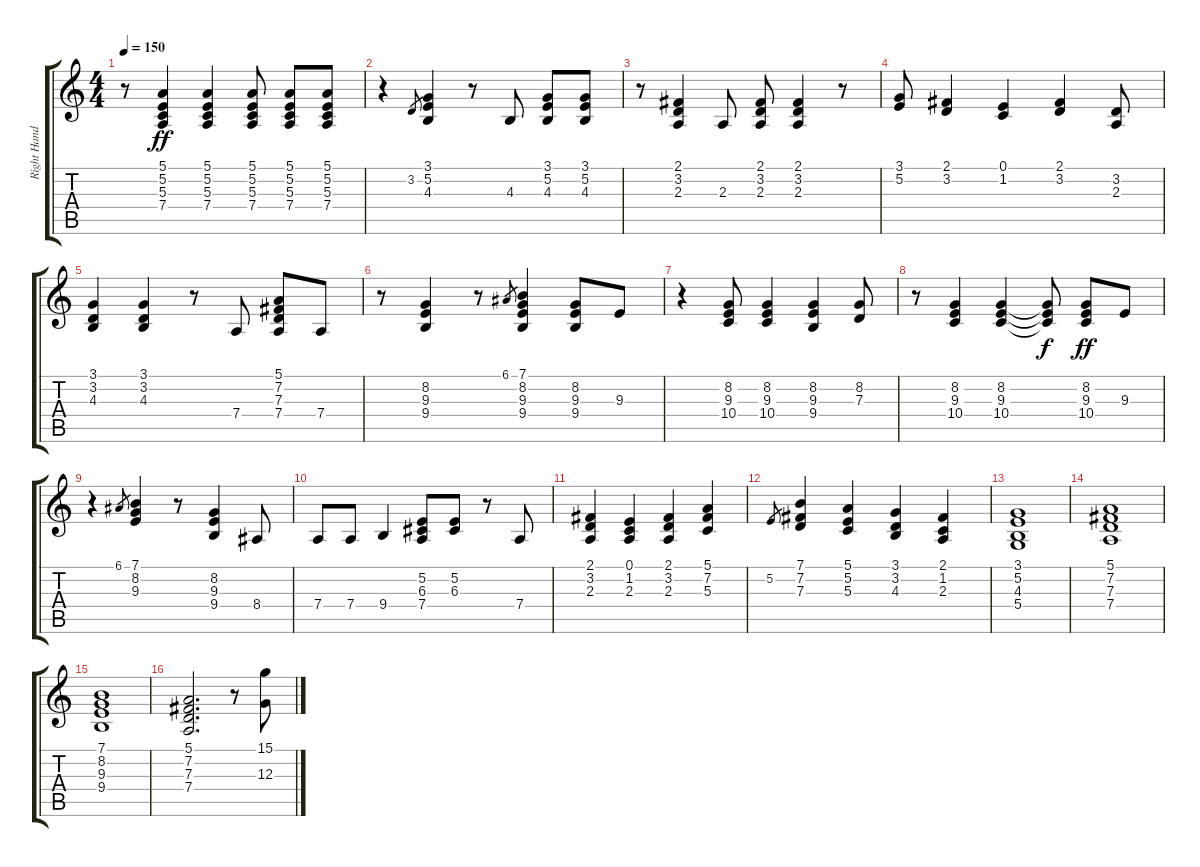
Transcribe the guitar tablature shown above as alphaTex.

\track ("Right Hand" "Right Hand") {instrument brightacousticpiano}
\staff {score tabs}
\tuning (E4 B3 G3 D3 A2 E2) {hide}
\ts (4 4)
\tempo 150
\clef g2
\ks c
r.8{dy ff} (5.1 5.2 5.3 7.4).4 (5.1 5.2 5.3 7.4).4 (5.1 5.2 5.3 7.4).8 (5.1 5.2 5.3 7.4).8 (5.1 5.2 5.3 7.4).8 |
r.4 3.2.8{gr} (3.1 5.2 4.3).4 r.8 4.3.8 (3.1 5.2 4.3).8 (3.1 5.2 4.3).8 |
r.8 (2.1 3.2 2.3).4 2.3.8 (2.1 3.2 2.3).8 (2.1 3.2 2.3).4 r.8 |
(3.1 5.2).8 (2.1 3.2).4 (0.1 1.2).4 (2.1 3.2).4 (3.2 2.3).8 |
(3.1 3.2 4.3).4 (3.1 3.2 4.3).4 r.8 7.4.8 (5.1 7.2 7.3 7.4).8 7.4.8 |
r.8 (8.2 9.3 9.4).4 r.8 6.1.8{gr} (7.1 8.2 9.3 9.4).4 (8.2 9.3 9.4).8 9.3.8 |
r.4 (8.2 9.3 10.4).8 (8.2 9.3 10.4).4 (8.2 9.3 9.4).4 (8.2 7.3).8 |
r.8 (8.2 9.3 10.4).4 (8.2 9.3 10.4).4 (8.2{t} 9.3{t} 10.4{t}).8{dy f} (8.2 9.3 10.4).8{dy ff} 9.3.8 |
r.4 6.1.8{gr} (7.1 8.2 9.3).4 r.8 (8.2 9.3 9.4).4 8.4.8 |
7.4.8 7.4.8 9.4.4 (5.2 6.3 7.4).8 (5.2 6.3).8 r.8 7.4.8 |
(2.1 3.2 2.3).4 (0.1 1.2 2.3).4 (2.1 3.2 2.3).4 (5.1 7.2 5.3).4 |
5.2.8{gr} (7.1 7.2 7.3).4 (5.1 5.2 5.3).4 (3.1 3.2 4.3).4 (2.1 1.2 2.3).4 |
(3.1 5.2 4.3 5.4).1 |
(5.1 7.2 7.3 7.4).1 |
(7.1 8.2 9.3 9.4).1 |
(5.1 7.2 7.3 7.4).2{d} r.8 (15.1 12.3).8
